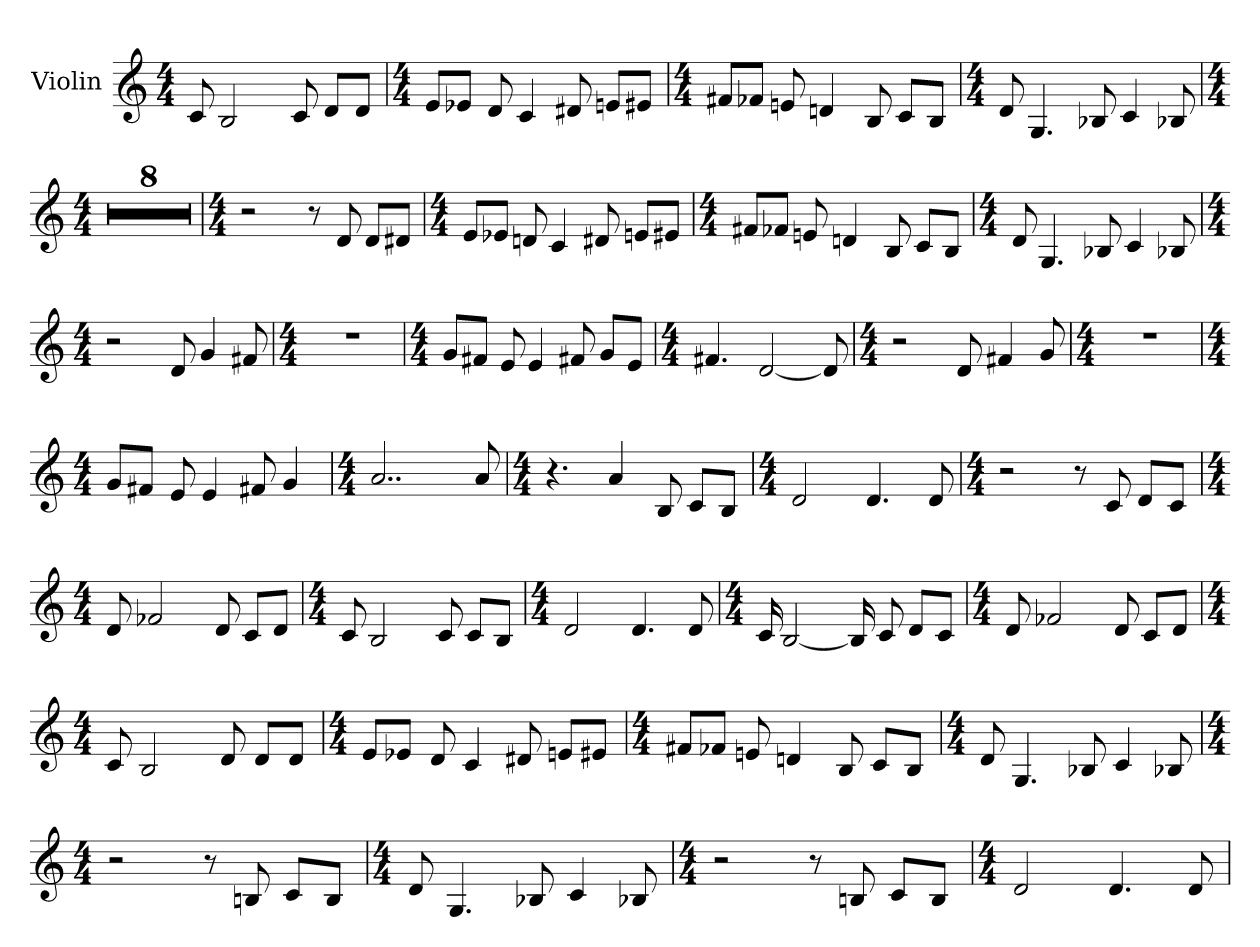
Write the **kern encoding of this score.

**kern
*part1
*staff1
*I"Violin
*I'Vln
*M4/4
=
8c
2B
8c
8dL
8dJ
=
*M4/4
8eL
8e-XJ
8d
4c
8d#X
8enL
8e#XJ
=
*M4/4
8f#XL
8f-XJ
8en
4dn
8B
8cL
8BJ
=
*M4/4
8d
4.G
8B-X
4c
8B-X
=
*M4/4
1r
=
*M4/4
1r
=
*M4/4
1r
=
*M4/4
1r
=
*M4/4
1r
=
*M4/4
1r
=
*M4/4
1r
=
*M4/4
1r
=
*M4/4
2r
8r
8d
8dL
8d#XJ
=
*M4/4
8eL
8e-XJ
8dn
4c
8d#X
8enL
8e#XJ
=
*M4/4
8f#XL
8f-XJ
8en
4dn
8B
8cL
8BJ
=
*M4/4
8d
4.G
8B-X
4c
8B-X
=
*M4/4
2r
8d
4g
8f#X
=
*M4/4
1r
=
*M4/4
8gL
8f#XJ
8e
4e
8f#X
8gL
8eJ
=
*M4/4
4.f#X
[2d
8d]
=
*M4/4
2r
8d
4f#X
8g
=
*M4/4
1r
=
*M4/4
8gL
8f#XJ
8e
4e
8f#X
4g
=
*M4/4
2..a
8a
=
*M4/4
4.r
4a
8B
8cL
8BJ
=
*M4/4
2d
4.d
8d
=
*M4/4
2r
8r
8c
8dL
8cJ
=
*M4/4
8d
2f-X
8d
8cL
8dJ
=
*M4/4
8c
2B
8c
8cL
8BJ
=
*M4/4
2d
4.d
8d
=
*M4/4
16c
[2B
16B]
8c
8dL
8cJ
=
*M4/4
8d
2f-X
8d
8cL
8dJ
=
*M4/4
8c
2B
8d
8dL
8dJ
=
*M4/4
8eL
8e-XJ
8d
4c
8d#X
8enL
8e#XJ
=
*M4/4
8f#XL
8f-XJ
8en
4dn
8B
8cL
8BJ
=
*M4/4
8d
4.G
8B-X
4c
8B-X
=
*M4/4
2r
8r
8Bn
8cL
8BJ
=
*M4/4
8d
4.G
8B-X
4c
8B-X
=
*M4/4
2r
8r
8Bn
8cL
8BJ
=
*M4/4
2d
4.d
8d
=
*-
